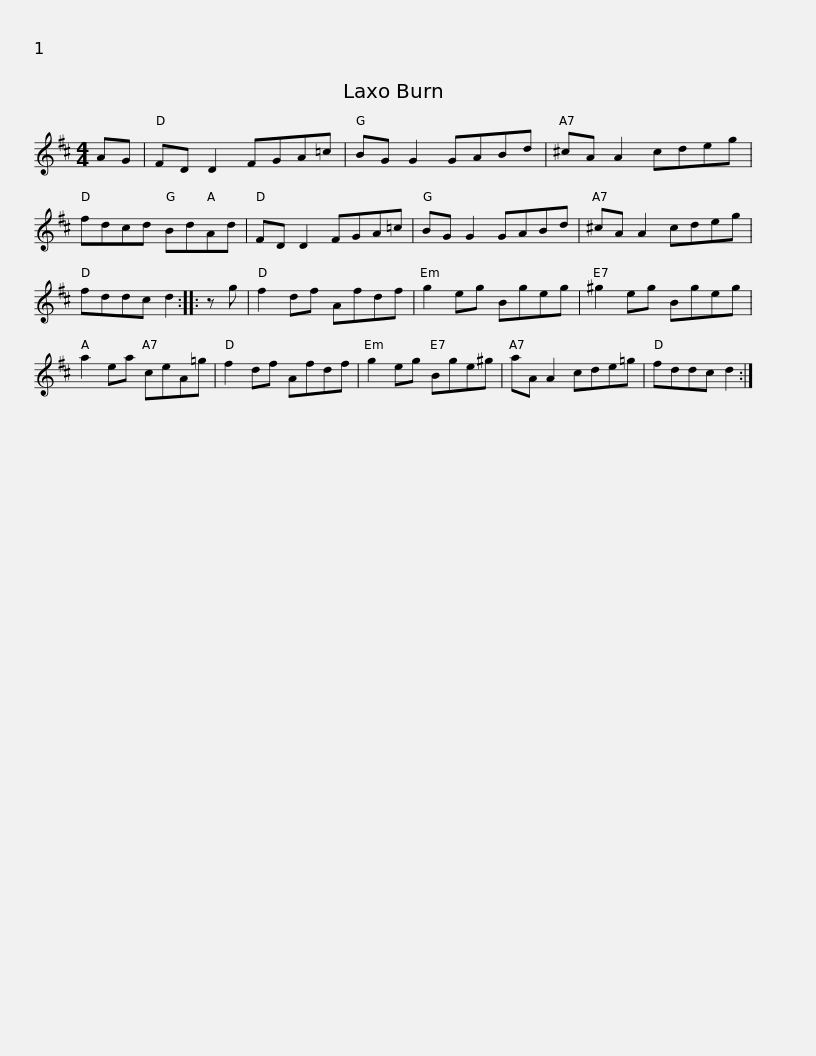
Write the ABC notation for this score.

X:1
L:1/8
M:4/4
I:linebreak $
K:D
V:1 treble
V:1
 AG | FD D2 FGA=c | BG G2 GABd | ^cA A2 cdeg | fdcd BdAd | %5
 FD D2 FGA=c |$ BG G2 GABd | ^cA A2 cdeg | fddc d2 :: z g | %10
 f2 df Afdf | g2 eg Bgeg | ^g2 eg Bgeg |$ a2 ea ceA=g | f2 df Afdf | %15
 g2 eg Bge^g | aA A2 cde=g | fddc d2 :| %18
